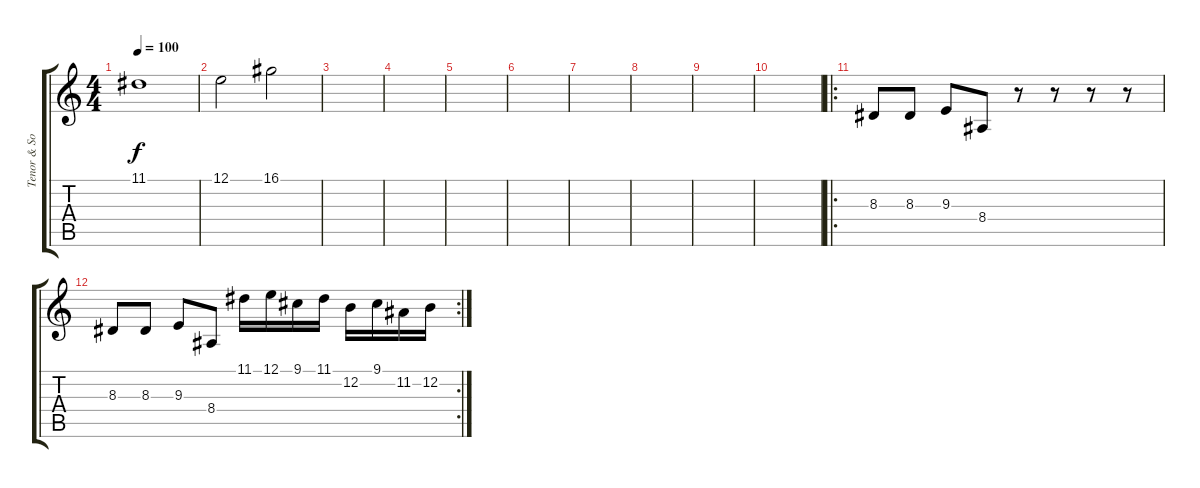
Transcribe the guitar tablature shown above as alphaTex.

\track ("Tenor & Soprano" "Tenor & So") {instrument choiraahs}
\staff {score tabs}
\tuning (E4 B3 G3 D3 A2 E2) {hide}
\ts (4 4)
\tempo 100
\clef g2
\ks c
11.1.1{dy f} |
12.1.2 16.1.2 |
|
|
|
|
|
|
|
|
\ro
8.3.8 8.3.8 9.3.8 8.4.8 r.8 r.8 r.8 r.8 |
\rc 2
8.3.8 8.3.8 9.3.8 8.4.8 11.1.16 12.1.16 9.1.16 11.1.16 12.2.16 9.1.16 11.2.16 12.2.16
